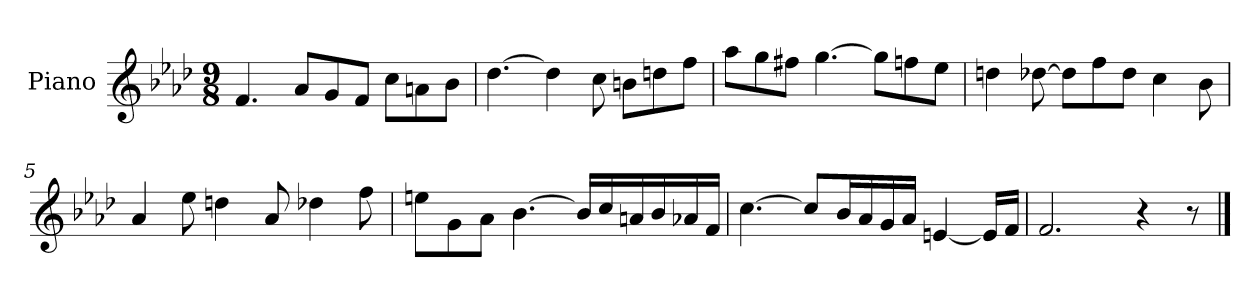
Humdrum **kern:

**kern
*part1
*staff1
*I"Piano
*I'Pno
*clefG2
*k[b-e-a-d-]
*f:
*M9/8
=1
4.f/
8a-/L
8g/
8f/J
8cc\L
8an\
8b-\J
=2
[4.dd-\
4dd-\]
8cc\
8bn\L
8ddn\
8ff\J
=3
8aa-\L
8gg\
8ff#X\J
[4.gg\
8gg\L]
8ffn\
8ee-\J
=4
4ddn\
[8dd-X\
8dd-\L]
8ff\
8dd-\J
4cc\
8b-\
=5
4a-/
8ee-\
4ddn\
8a-/
4dd-X\
8ff\
=6
8een\L
8g\
8a-\J
[4.b-\
16b-/LL]
16cc/
16an/
16b-/
16a-X/
16f/JJ
=7
[4.cc\
8cc/L]
16b-/L
16a-/
16g/
16a-/JJ
[4en/
16e/LL]
16f/JJ
=8
2.f/
4r
8r
==
*-
